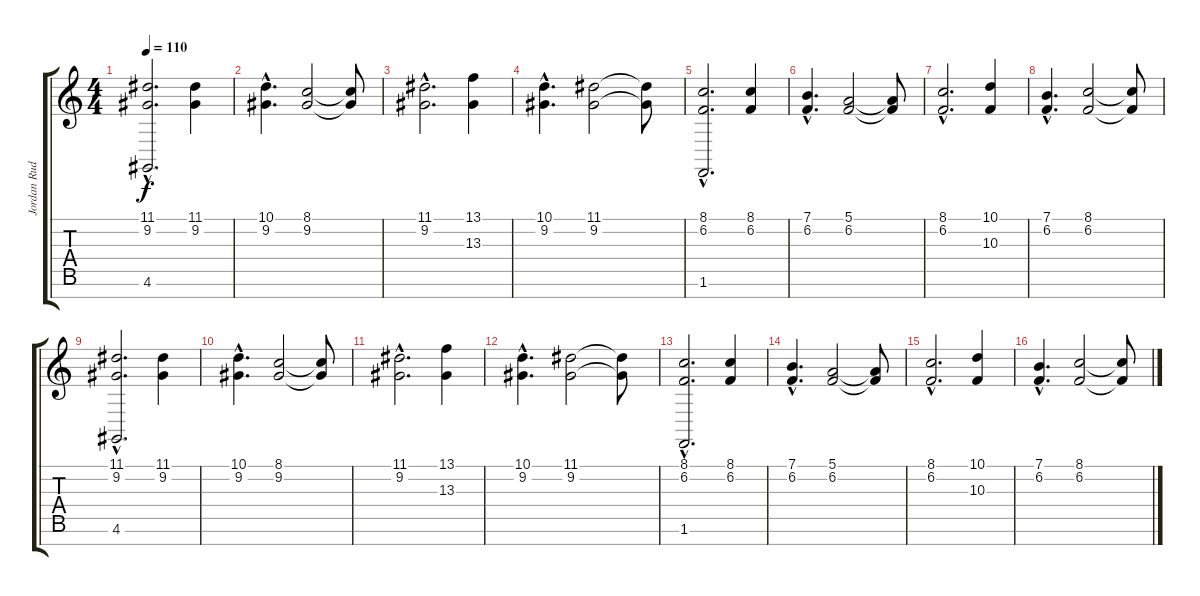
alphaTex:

\track ("Jordan Rudess - Keyboard" "Jordan Rud") {instrument stringensemble1}
\staff {score tabs}
\tuning (E4 B3 G3 D3 A2 E2 B1) {hide}
\ts (4 4)
\tempo 110
\clef g2
\ks c
(11.1{hac} 9.2{hac} 4.6{hac}).2{d dy f} (11.1 9.2).4 |
(10.1{hac} 9.2{hac}).4{d} (8.1 9.2).2 (8.1{t} 9.2{t}).8 |
(11.1{hac} 9.2{hac}).2{d} (13.1 13.3).4 |
(10.1{hac} 9.2{hac}).4{d} (11.1 9.2).2 (11.1{t} 9.2{t}).8 |
(8.1{hac} 6.2{hac} 1.6{hac}).2{d} (8.1 6.2).4 |
(7.1{hac} 6.2{hac}).4{d} (5.1 6.2).2 (5.1{t} 6.2{t}).8 |
(8.1{hac} 6.2{hac}).2{d} (10.1 10.3).4 |
(7.1{hac} 6.2{hac}).4{d} (8.1 6.2).2 (8.1{t} 6.2{t}).8 |
(11.1{hac} 9.2{hac} 4.6{hac}).2{d} (11.1 9.2).4 |
(10.1{hac} 9.2{hac}).4{d} (8.1 9.2).2 (8.1{t} 9.2{t}).8 |
(11.1{hac} 9.2{hac}).2{d} (13.1 13.3).4 |
(10.1{hac} 9.2{hac}).4{d} (11.1 9.2).2 (11.1{t} 9.2{t}).8 |
(8.1{hac} 6.2{hac} 1.6{hac}).2{d} (8.1 6.2).4 |
(7.1{hac} 6.2{hac}).4{d} (5.1 6.2).2 (5.1{t} 6.2{t}).8 |
(8.1{hac} 6.2{hac}).2{d} (10.1 10.3).4 |
(7.1{hac} 6.2{hac}).4{d} (8.1 6.2).2 (8.1{t} 6.2{t}).8
